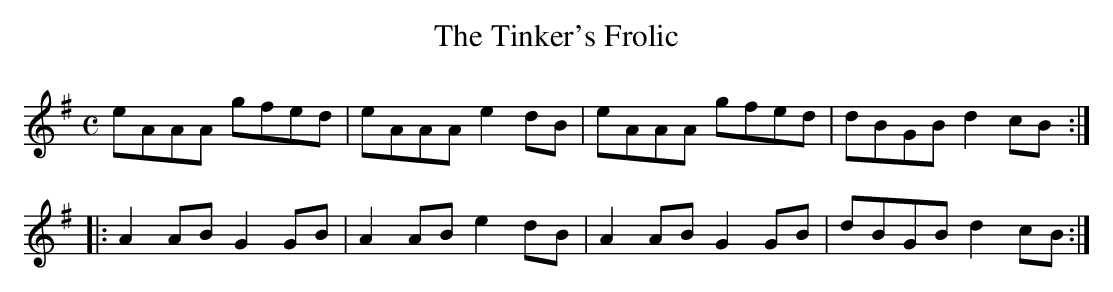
X:1
T:Tinker's Frolic, The
M:C
L:1/8
K:Ador
eAAA gfed|eAAA e2 dB|eAAA gfed|dBGB d2 cB:|
|:A2 AB G2 GB|A2 AB e2 dB|A2 AB G2 GB|dBGB d2 cB:|]
